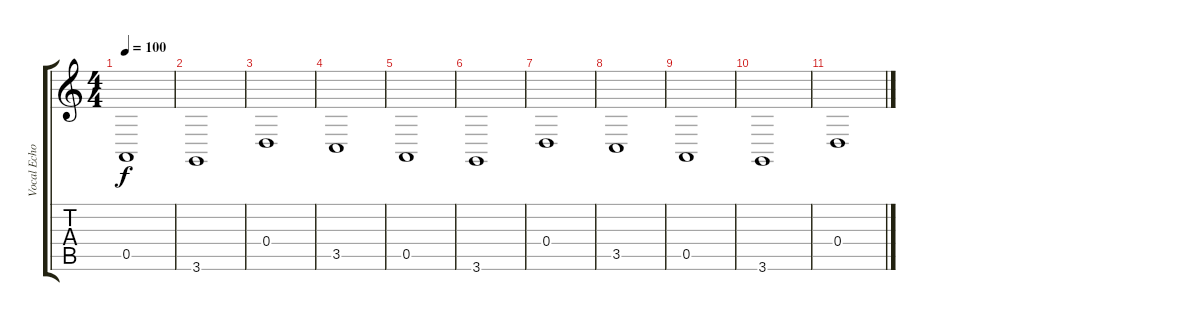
\track ("Vocal Echo" "Vocal Echo") {instrument stringensemble1}
\staff {score tabs}
\tuning (E4 B3 G3 D3 A2 E2) {hide}
\ts (4 4)
\tempo 100
\clef g2
\ks c
0.5.1{dy f} |
3.6.1 |
0.4.1 |
3.5.1 |
0.5.1 |
3.6.1 |
0.4.1 |
3.5.1 |
0.5.1 |
3.6.1 |
0.4.1
